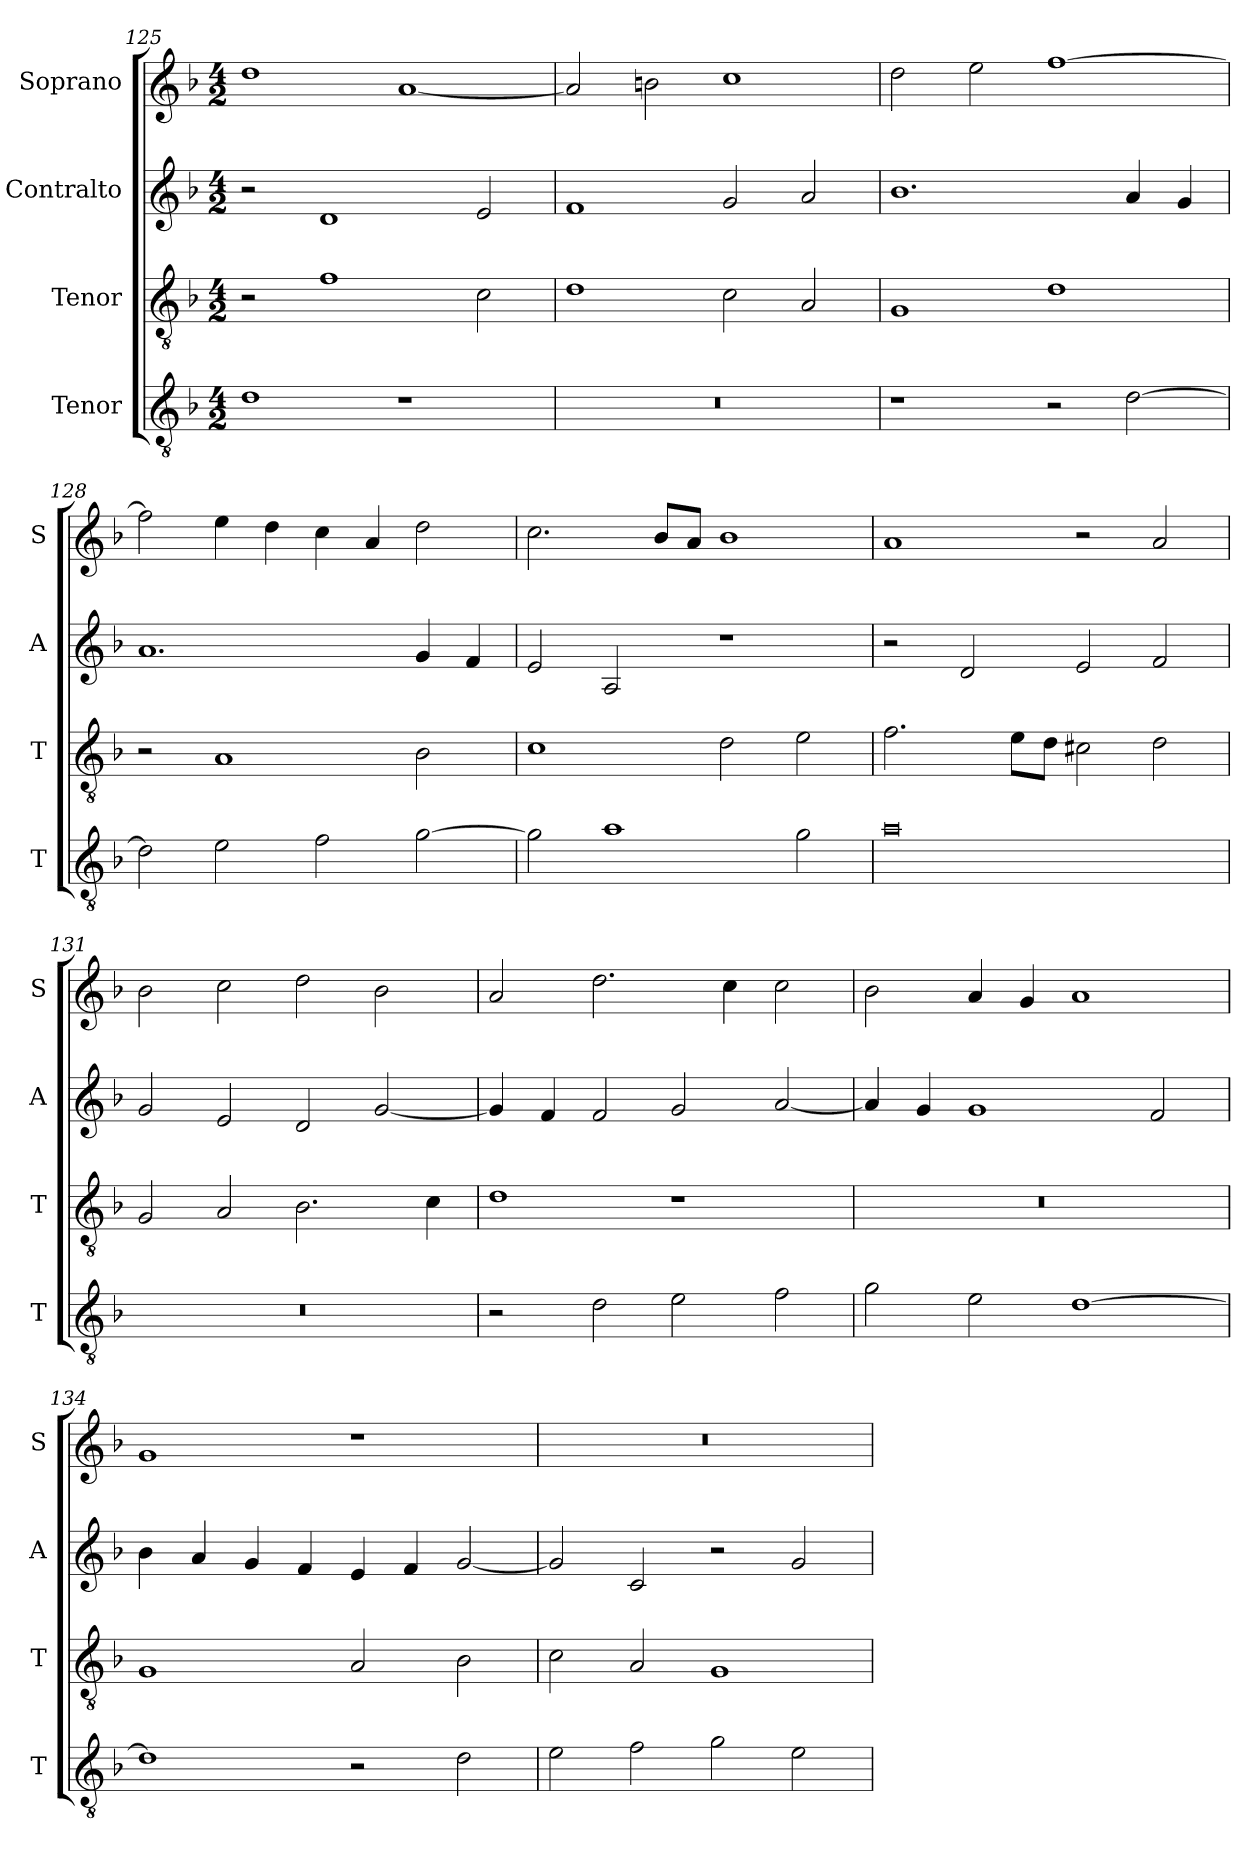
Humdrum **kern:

**kern	**kern	**kern	**kern
*part4	*part3	*part2	*part1
*staff4	*staff3	*staff2	*staff1
*I"Tenor	*I"Tenor	*I"Contralto	*I"Soprano
*I'T	*I'T	*I'A	*I'S
*clefGv2	*clefGv2	*clefG2	*clefG2
*k[b-]	*k[b-]	*k[b-]	*k[b-]
*D:aeo	*D:aeo	*D:aeo	*D:aeo
*M4/2	*M4/2	*M4/2	*M4/2
=125	=125	=125	=125
1d	2r	2r	1dd
.	1f	1d	.
1r	.	.	[1a
.	2c	2e	.
=126	=126	=126	=126
0r	1d	1f	2a]
.	.	.	2bn
.	2c	2g	1cc
.	2A	2a	.
=127	=127	=127	=127
1r	1G	1.b-	2dd
.	.	.	2ee
2r	1d	.	[1ff
[2d	.	4a	.
.	.	4g	.
=128	=128	=128	=128
2d]	2r	1.a	2ff]
2e	1A	.	4ee
.	.	.	4dd
2f	.	.	4cc
.	.	.	4a
[2g	2B-	4g	2dd
.	.	4f	.
=129	=129	=129	=129
2g]	1c	2e	2.cc
1a	.	2A	.
.	.	.	8b-/L
.	.	.	8a/J
.	2d	1r	1b-
2g	2e	.	.
=130	=130	=130	=130
0a	2.f	2r	1a
.	.	2d	.
.	8e\L	.	.
.	8d\J	.	.
.	2c#X	2e	2r
.	2d	2f	2a
=131	=131	=131	=131
0r	2G	2g	2b-
.	2A	2e	2cc
.	2.B-	2d	2dd
.	.	[2g	2b-
.	4c	.	.
=132	=132	=132	=132
2r	1d	4g]	2a
.	.	4f	.
2d	.	2f	2.dd
2e	1r	2g	.
.	.	.	4cc
2f	.	[2a	2cc
=133	=133	=133	=133
2g	0r	4a]	2b-
.	.	4g	.
2e	.	1g	4a
.	.	.	4g
[1d	.	.	1a
.	.	2f	.
=134	=134	=134	=134
1d]	1G	4b-	1g
.	.	4a	.
.	.	4g	.
.	.	4f	.
2r	2A	4e	1r
.	.	4f	.
2d	2B-	[2g	.
=135	=135	=135	=135
2e	2c	2g]	0r
2f	2A	2c	.
2g	1G	2r	.
2e	.	2g	.
=	=	=	=
*-	*-	*-	*-
